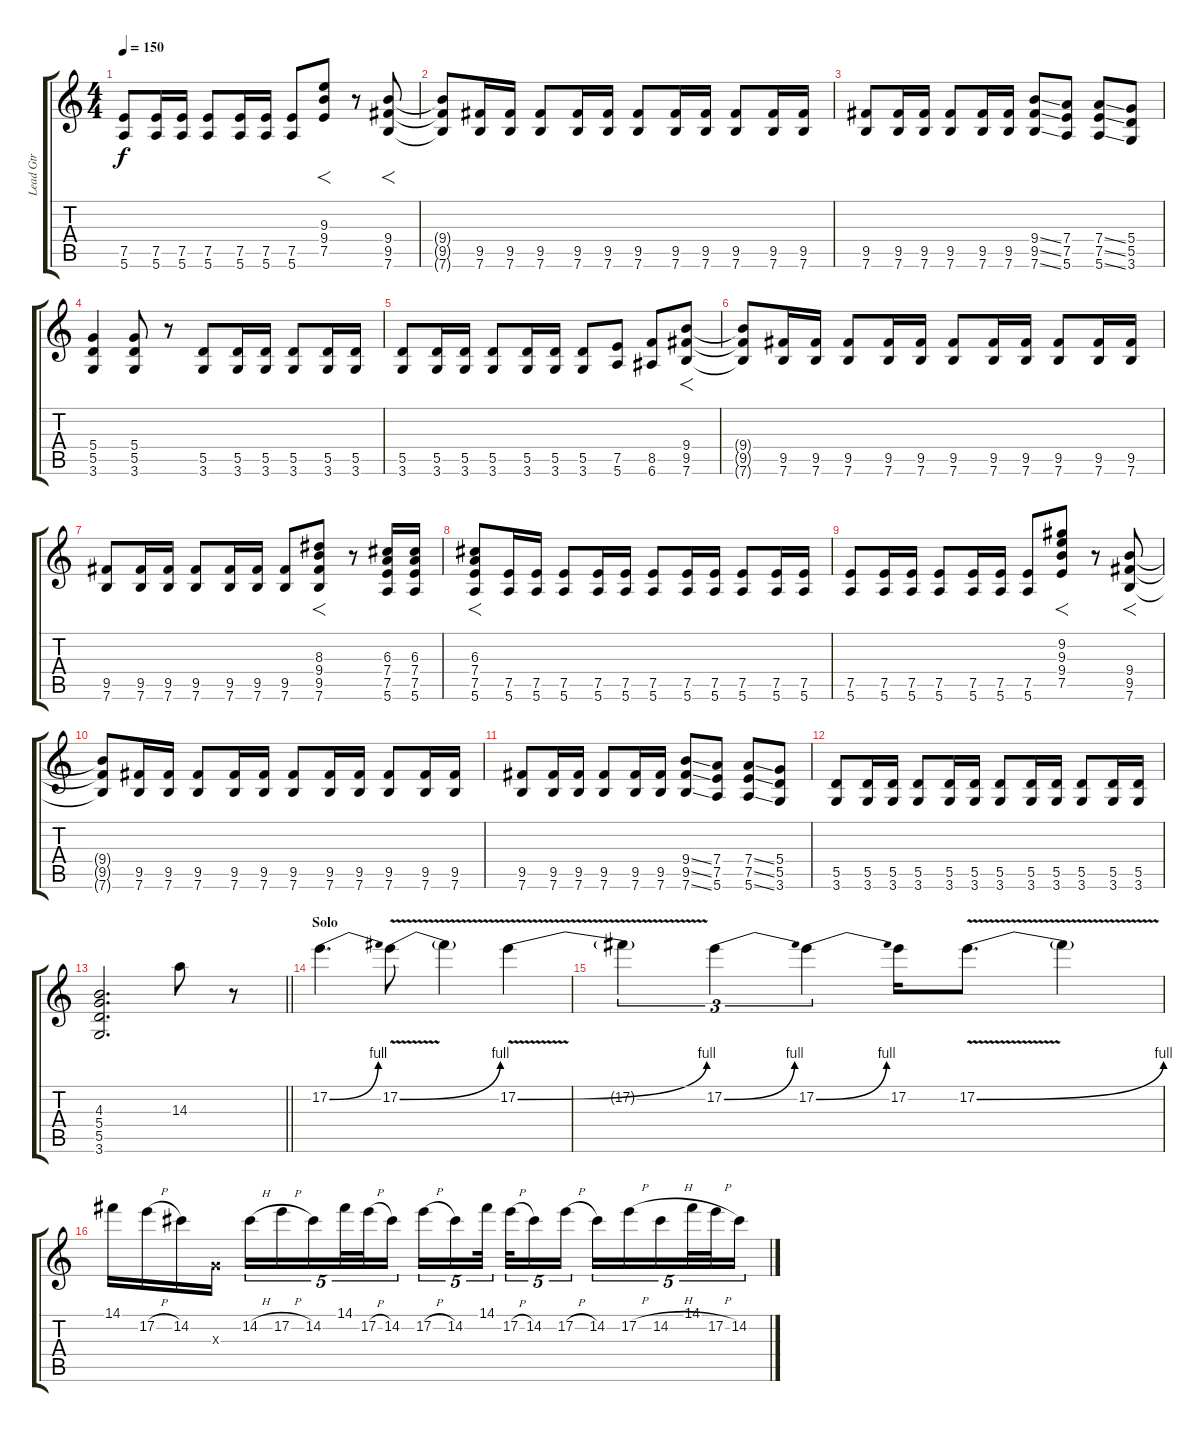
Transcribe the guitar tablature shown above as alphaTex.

\track ("Lead Gtr" "Lead Gtr") {instrument overdrivenguitar}
\staff {score tabs}
\tuning (E4 B3 G3 D3 A2 E2) {hide}
\ts (4 4)
\tempo 150
\clef g2
\ks c
(7.5 5.6).8{dy f} (7.5 5.6).16 (7.5 5.6).16 (7.5 5.6).8 (7.5 5.6).16 (7.5 5.6).16 (7.5 5.6).8 (9.3 9.4 7.5).8{f} r.8 (9.4 9.5 7.6).8{f} |
(9.4{t} 9.5{t} 7.6{t}).8 (9.5 7.6).16 (9.5 7.6).16 (9.5 7.6).8 (9.5 7.6).16 (9.5 7.6).16 (9.5 7.6).8 (9.5 7.6).16 (9.5 7.6).16 (9.5 7.6).8 (9.5 7.6).16 (9.5 7.6).16 |
(9.5 7.6).8 (9.5 7.6).16 (9.5 7.6).16 (9.5 7.6).8 (9.5 7.6).16 (9.5 7.6).16 (9.4{ss} 9.5{ss} 7.6{ss}).8 (7.4 7.5 5.6).8 (7.4{ss} 7.5{ss} 5.6{ss}).8 (5.4 5.5 3.6).8 |
(5.4 5.5 3.6).4 (5.4 5.5 3.6).8 r.8 (5.5 3.6).8 (5.5 3.6).16 (5.5 3.6).16 (5.5 3.6).8 (5.5 3.6).16 (5.5 3.6).16 |
(5.5 3.6).8 (5.5 3.6).16 (5.5 3.6).16 (5.5 3.6).8 (5.5 3.6).16 (5.5 3.6).16 (5.5 3.6).8 (7.5 5.6).8 (8.5 6.6).8 (9.4 9.5 7.6).8{f} |
(9.4{t} 9.5{t} 7.6{t}).8 (9.5 7.6).16 (9.5 7.6).16 (9.5 7.6).8 (9.5 7.6).16 (9.5 7.6).16 (9.5 7.6).8 (9.5 7.6).16 (9.5 7.6).16 (9.5 7.6).8 (9.5 7.6).16 (9.5 7.6).16 |
(9.5 7.6).8 (9.5 7.6).16 (9.5 7.6).16 (9.5 7.6).8 (9.5 7.6).16 (9.5 7.6).16 (9.5 7.6).8 (8.3 9.4 9.5 7.6).8{f} r.8 (6.3 7.4 7.5 5.6).16 (6.3 7.4 7.5 5.6).16 |
(6.3 7.4 7.5 5.6).8{f} (7.5 5.6).16 (7.5 5.6).16 (7.5 5.6).8 (7.5 5.6).16 (7.5 5.6).16 (7.5 5.6).8 (7.5 5.6).16 (7.5 5.6).16 (7.5 5.6).8 (7.5 5.6).16 (7.5 5.6).16 |
(7.5 5.6).8 (7.5 5.6).16 (7.5 5.6).16 (7.5 5.6).8 (7.5 5.6).16 (7.5 5.6).16 (7.5 5.6).8 (9.2 9.3 9.4 7.5).8{f} r.8 (9.4 9.5 7.6).8{f} |
(9.4{t} 9.5{t} 7.6{t}).8 (9.5 7.6).16 (9.5 7.6).16 (9.5 7.6).8 (9.5 7.6).16 (9.5 7.6).16 (9.5 7.6).8 (9.5 7.6).16 (9.5 7.6).16 (9.5 7.6).8 (9.5 7.6).16 (9.5 7.6).16 |
(9.5 7.6).8 (9.5 7.6).16 (9.5 7.6).16 (9.5 7.6).8 (9.5 7.6).16 (9.5 7.6).16 (9.4{ss} 9.5{ss} 7.6{ss}).8 (7.4 7.5 5.6).8 (7.4{ss} 7.5{ss} 5.6{ss}).8 (5.4 5.5 3.6).8 |
(5.5 3.6).8 (5.5 3.6).16 (5.5 3.6).16 (5.5 3.6).8 (5.5 3.6).16 (5.5 3.6).16 (5.5 3.6).8 (5.5 3.6).16 (5.5 3.6).16 (5.5 3.6).8 (5.5 3.6).16 (5.5 3.6).16 |
\barLineRight lightlight
(4.3 5.4 5.5 3.6).2{d} 14.3.8 r.8 |
\section ("" "Solo")
17.2{be (bend 0 0 60 4)}.4{d} 17.2{be (bend 0 0 60 4) v}.8 17.2{t}.4 17.2{be (bend 0 0 60 4) v}.4 |
17.2{t}.4{tu (3 2)} 17.2{be (bend 0 0 60 4)}.4{tu (3 2)} 17.2{be (bend 0 0 60 4)}.4{tu (3 2)} 17.2.16 17.2{be (bend 0 0 60 4) v}.8{d} 17.2{t}.4 |
14.1.16 17.2{h}.16 14.2.16 0.3{x}.16 14.2{h}.16{tu (5 4)} 17.2{h}.16{tu (5 4)} 14.2.16{tu (5 4)} 14.1.32{tu (5 4)} 17.2{h}.32{tu (5 4)} 14.2.16{tu (5 4)} 17.2{h}.16{tu (5 4)} 14.2.16{tu (5 4)} 14.1.32{tu (5 4) beam splitsecondary} 17.2{h}.32{tu (5 4)} 14.2.16{tu (5 4)} 17.2{h}.16{tu (5 4)} 14.2.16{tu (5 4)} 17.2{h}.16{tu (5 4)} 14.2{h}.16{tu (5 4)} 14.1.32{tu (5 4)} 17.2{h}.32{tu (5 4)} 14.2.16{tu (5 4)}
